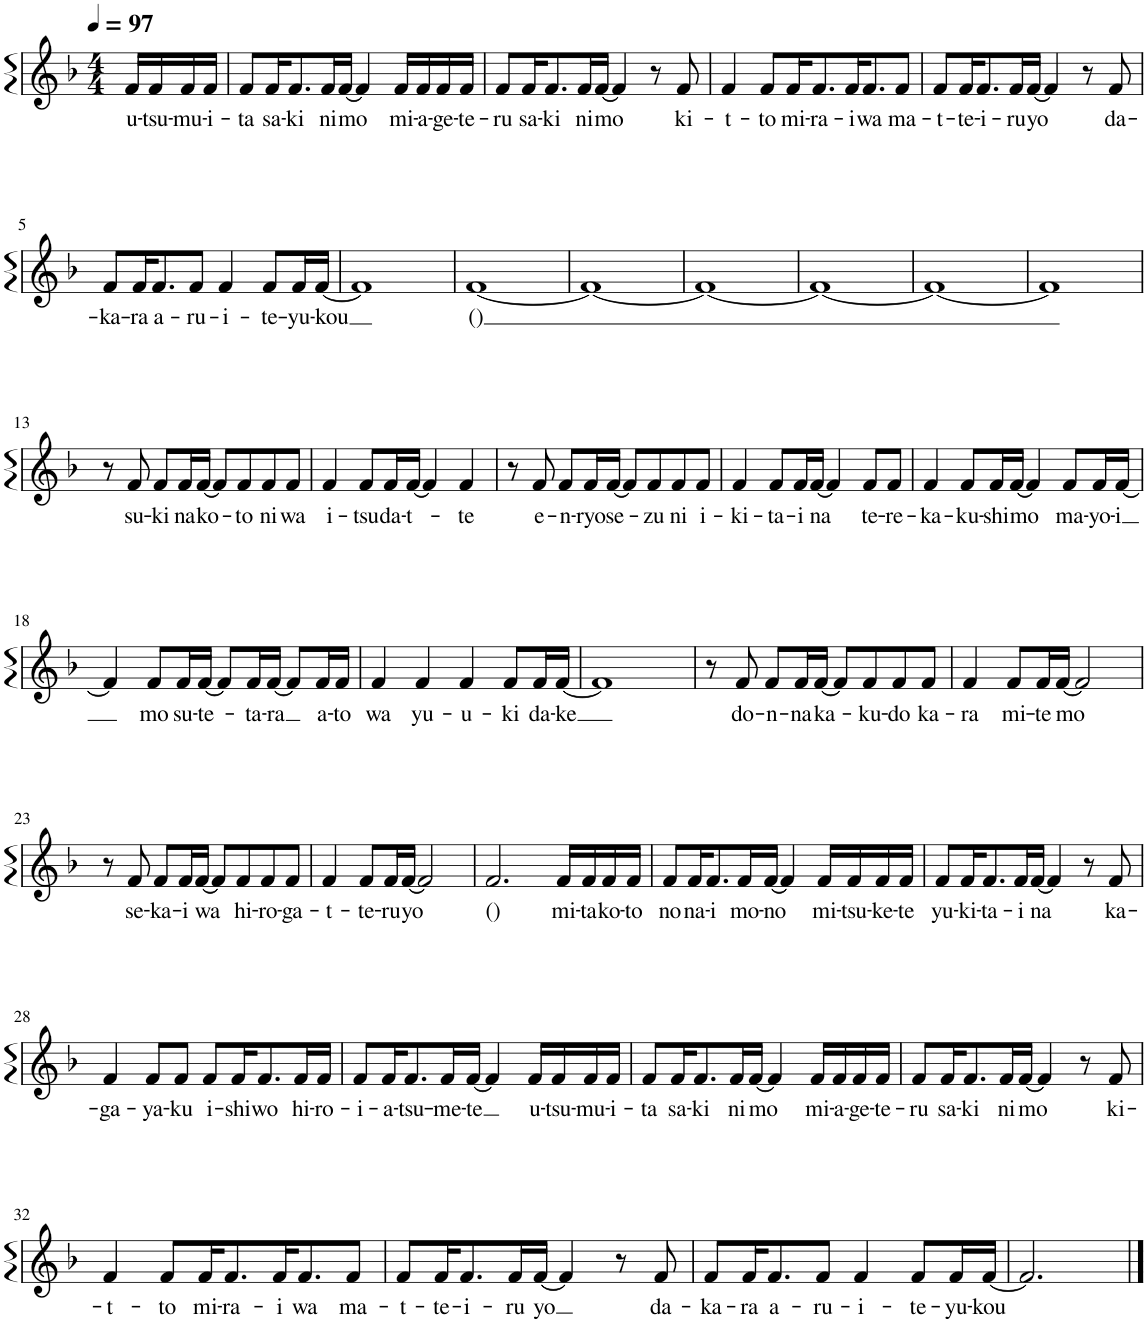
**kern	**text
*part1	*part1
*staff1	*staff1
*I"Piano	*
*I'Pno.	*
*clefG2	*
*k[b-]	*
*M4/4	*
*MM97	*
=	=
!	!LO:LY:b
16f/LL	u-
!	!LO:LY:b
16f/	-tsu-
!	!LO:LY:b
16f/	-mu-
!	!LO:LY:b
16f/JJ	-i-
=1	=1
!	!LO:LY:b
8f/L	-ta
!	!LO:LY:b
16f/K	sa-
!	!LO:LY:b
8.f/	-ki
!	!LO:LY:b
16f/L	ni
!	!LO:LY:b
[16f/JJ	mo
4f/]	.
!	!LO:LY:b
16f/LL	mi-
!	!LO:LY:b
16f/	-a-
!	!LO:LY:b
16f/	-ge-
!	!LO:LY:b
16f/JJ	-te-
=2	=2
!	!LO:LY:b
8f/L	-ru
!	!LO:LY:b
16f/K	sa-
!	!LO:LY:b
8.f/	-ki
!	!LO:LY:b
16f/L	ni
!	!LO:LY:b
[16f/JJ	mo
4f/]	.
8r	.
!	!LO:LY:b
8f/	ki-
=3	=3
!	!LO:LY:b
4f/	-t-
!	!LO:LY:b
8f/L	-to
!	!LO:LY:b
16f/K	mi-
!	!LO:LY:b
8.f/	-ra-
!	!LO:LY:b
16f/K	-i
!	!LO:LY:b
8.f/	wa
!	!LO:LY:b
8f/J	ma-
=4	=4
!	!LO:LY:b
8f/L	-t-
!	!LO:LY:b
16f/K	-te-
!	!LO:LY:b
8.f/	-i-
!	!LO:LY:b
16f/L	-ru
!	!LO:LY:b
[16f/JJ	yo
4f/]	.
8r	.
!	!LO:LY:b
8f/	da-
!!LO:LB:g=z
=5	=5
!	!LO:LY:b
8f/L	-ka-
!	!LO:LY:b
16f/K	-ra
!	!LO:LY:b
8.f/	a-
!	!LO:LY:b
8f/J	-ru-
!	!LO:LY:b
4f/	-i-
!	!LO:LY:b
8f/L	-te-
!	!LO:LY:b
16f/L	-yu-
!	!LO:LY:b
[16f/JJ	-kou
=6	=6
1f]	.
=7	=7
!	!LO:LY:b
[1f	()
=8	=8
1f_	.
=9	=9
1f_	.
=10	=10
1f_	.
=11	=11
1f_	.
=12	=12
1f]	.
!!LO:LB:g=z
=13	=13
8r	.
!	!LO:LY:b
8f/	su-
!	!LO:LY:b
8f/L	-ki
!	!LO:LY:b
16f/L	na
!	!LO:LY:b
[16f/JJ	ko-
8f/L]	.
!	!LO:LY:b
8f/	-to
!	!LO:LY:b
8f/	ni
!	!LO:LY:b
8f/J	wa
=14	=14
!	!LO:LY:b
4f/	i-
!	!LO:LY:b
8f/L	-tsu
!	!LO:LY:b
16f/L	da-
!	!LO:LY:b
[16f/JJ	-t-
4f/]	.
!	!LO:LY:b
4f/	-te
=15	=15
8r	.
!	!LO:LY:b
8f/	e-
!	!LO:LY:b
8f/L	-n-
!	!LO:LY:b
16f/L	-ryo
!	!LO:LY:b
[16f/JJ	se-
8f/L]	.
!	!LO:LY:b
8f/	-zu
!	!LO:LY:b
8f/	ni
!	!LO:LY:b
8f/J	i-
=16	=16
!	!LO:LY:b
4f/	-ki-
!	!LO:LY:b
8f/L	-ta-
!	!LO:LY:b
16f/L	-i
!	!LO:LY:b
[16f/JJ	na
4f/]	.
!	!LO:LY:b
8f/L	te-
!	!LO:LY:b
8f/J	-re-
=17	=17
!	!LO:LY:b
4f/	-ka-
!	!LO:LY:b
8f/L	-ku-
!	!LO:LY:b
16f/L	-shi
!	!LO:LY:b
[16f/JJ	mo
4f/]	.
!	!LO:LY:b
8f/L	ma-
!	!LO:LY:b
16f/L	-yo-
!	!LO:LY:b
[16f/JJ	-i
!!LO:LB:g=z
=18	=18
4f/]	.
!	!LO:LY:b
8f/L	mo
!	!LO:LY:b
16f/L	su-
!	!LO:LY:b
[16f/JJ	-te-
8f/L]	.
!	!LO:LY:b
16f/L	-ta-
!	!LO:LY:b
[16f/JJ	-ra
8f/L]	.
!	!LO:LY:b
16f/L	a-
!	!LO:LY:b
16f/JJ	-to
=19	=19
!	!LO:LY:b
4f/	wa
!	!LO:LY:b
4f/	yu-
!	!LO:LY:b
4f/	-u-
!	!LO:LY:b
8f/L	-ki
!	!LO:LY:b
16f/L	da-
!	!LO:LY:b
[16f/JJ	-ke
=20	=20
1f]	.
=21	=21
8r	.
!	!LO:LY:b
8f/	do-
!	!LO:LY:b
8f/L	-n-
!	!LO:LY:b
16f/L	-na
!	!LO:LY:b
[16f/JJ	ka-
8f/L]	.
!	!LO:LY:b
8f/	-ku-
!	!LO:LY:b
8f/	-do
!	!LO:LY:b
8f/J	ka-
=22	=22
!	!LO:LY:b
4f/	-ra
!	!LO:LY:b
8f/L	mi-
!	!LO:LY:b
16f/L	-te
!	!LO:LY:b
[16f/JJ	mo
2f/]	.
!!LO:LB:g=z
=23	=23
8r	.
!	!LO:LY:b
8f/	se-
!	!LO:LY:b
8f/L	-ka-
!	!LO:LY:b
16f/L	-i
!	!LO:LY:b
[16f/JJ	wa
8f/L]	.
!	!LO:LY:b
8f/	hi-
!	!LO:LY:b
8f/	-ro-
!	!LO:LY:b
8f/J	-ga-
=24	=24
!	!LO:LY:b
4f/	-t-
!	!LO:LY:b
8f/L	-te-
!	!LO:LY:b
16f/L	-ru
!	!LO:LY:b
[16f/JJ	yo
2f/]	.
=25	=25
!	!LO:LY:b
2.f/	()
!	!LO:LY:b
16f/LL	mi-
!	!LO:LY:b
16f/	-ta
!	!LO:LY:b
16f/	ko-
!	!LO:LY:b
16f/JJ	-to
=26	=26
!	!LO:LY:b
8f/L	no
!	!LO:LY:b
16f/K	na-
!	!LO:LY:b
8.f/	-i
!	!LO:LY:b
16f/L	mo-
!	!LO:LY:b
[16f/JJ	-no
4f/]	.
!	!LO:LY:b
16f/LL	mi-
!	!LO:LY:b
16f/	-tsu-
!	!LO:LY:b
16f/	-ke-
!	!LO:LY:b
16f/JJ	-te
=27	=27
!	!LO:LY:b
8f/L	yu-
!	!LO:LY:b
16f/K	-ki-
!	!LO:LY:b
8.f/	-ta-
!	!LO:LY:b
16f/L	-i
!	!LO:LY:b
[16f/JJ	na
4f/]	.
8r	.
!	!LO:LY:b
8f/	ka-
!!LO:LB:g=z
=28	=28
!	!LO:LY:b
4f/	-ga-
!	!LO:LY:b
8f/L	-ya-
!	!LO:LY:b
8f/J	-ku
!	!LO:LY:b
8f/L	i-
!	!LO:LY:b
16f/K	-shi
!	!LO:LY:b
8.f/	wo
!	!LO:LY:b
16f/L	hi-
!	!LO:LY:b
16f/JJ	-ro-
=29	=29
!	!LO:LY:b
8f/L	-i-
!	!LO:LY:b
16f/K	-a-
!	!LO:LY:b
8.f/	-tsu-
!	!LO:LY:b
16f/L	-me-
!	!LO:LY:b
[16f/JJ	-te
4f/]	.
!	!LO:LY:b
16f/LL	u-
!	!LO:LY:b
16f/	-tsu-
!	!LO:LY:b
16f/	-mu-
!	!LO:LY:b
16f/JJ	-i-
=30	=30
!	!LO:LY:b
8f/L	-ta
!	!LO:LY:b
16f/K	sa-
!	!LO:LY:b
8.f/	-ki
!	!LO:LY:b
16f/L	ni
!	!LO:LY:b
[16f/JJ	mo
4f/]	.
!	!LO:LY:b
16f/LL	mi-
!	!LO:LY:b
16f/	-a-
!	!LO:LY:b
16f/	-ge-
!	!LO:LY:b
16f/JJ	-te-
=31	=31
!	!LO:LY:b
8f/L	-ru
!	!LO:LY:b
16f/K	sa-
!	!LO:LY:b
8.f/	-ki
!	!LO:LY:b
16f/L	ni
!	!LO:LY:b
[16f/JJ	mo
4f/]	.
8r	.
!	!LO:LY:b
8f/	ki-
!!LO:LB:g=z
=32	=32
!	!LO:LY:b
4f/	-t-
!	!LO:LY:b
8f/L	-to
!	!LO:LY:b
16f/K	mi-
!	!LO:LY:b
8.f/	-ra-
!	!LO:LY:b
16f/K	-i
!	!LO:LY:b
8.f/	wa
!	!LO:LY:b
8f/J	ma-
=33	=33
!	!LO:LY:b
8f/L	-t-
!	!LO:LY:b
16f/K	-te-
!	!LO:LY:b
8.f/	-i-
!	!LO:LY:b
16f/L	-ru
!	!LO:LY:b
[16f/JJ	yo
4f/]	.
8r	.
!	!LO:LY:b
8f/	da-
=34	=34
!	!LO:LY:b
8f/L	-ka-
!	!LO:LY:b
16f/K	-ra
!	!LO:LY:b
8.f/	a-
!	!LO:LY:b
8f/J	-ru-
!	!LO:LY:b
4f/	-i-
!	!LO:LY:b
8f/L	-te-
!	!LO:LY:b
16f/L	-yu-
!	!LO:LY:b
[16f/JJ	-kou
=35	=35
2.f/]	.
==	==
*-	*-
